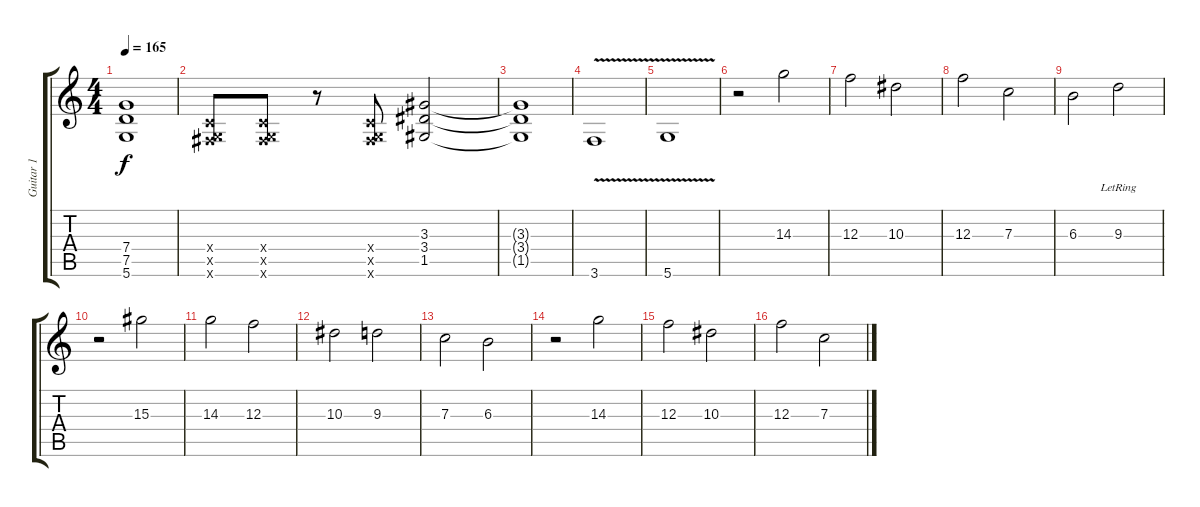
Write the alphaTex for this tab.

\track ("Guitar 1" "Guitar 1") {instrument overdrivenguitar}
\staff {score tabs}
\tuning (D4 A3 F3 C3 G2 D2) {hide}
\ts (4 4)
\tempo 165
\clef g2
\ks c
(7.4 7.5 5.6).1{dy f} |
(0.4{x} 0.5{x} 4.6{x}).8 (0.4{x} 0.5{x} 4.6{x}).8 r.8 (0.4{x} 0.5{x} 4.6{x}).8 (3.3 3.4 1.5).2 |
(3.3{t} 3.4{t} 1.5{t}).1 |
3.6{v}.1{volume 16} |
5.6{v}.1 |
r.2{volume 16} 14.3.2 |
12.3.2 10.3.2 |
12.3.2 7.3.2 |
6.3.2 9.3{lr}.2 |
r.2 15.3.2 |
14.3.2 12.3.2 |
10.3.2 9.3.2 |
7.3.2 6.3.2 |
r.2 14.3.2 |
12.3.2 10.3.2 |
12.3.2 7.3.2
